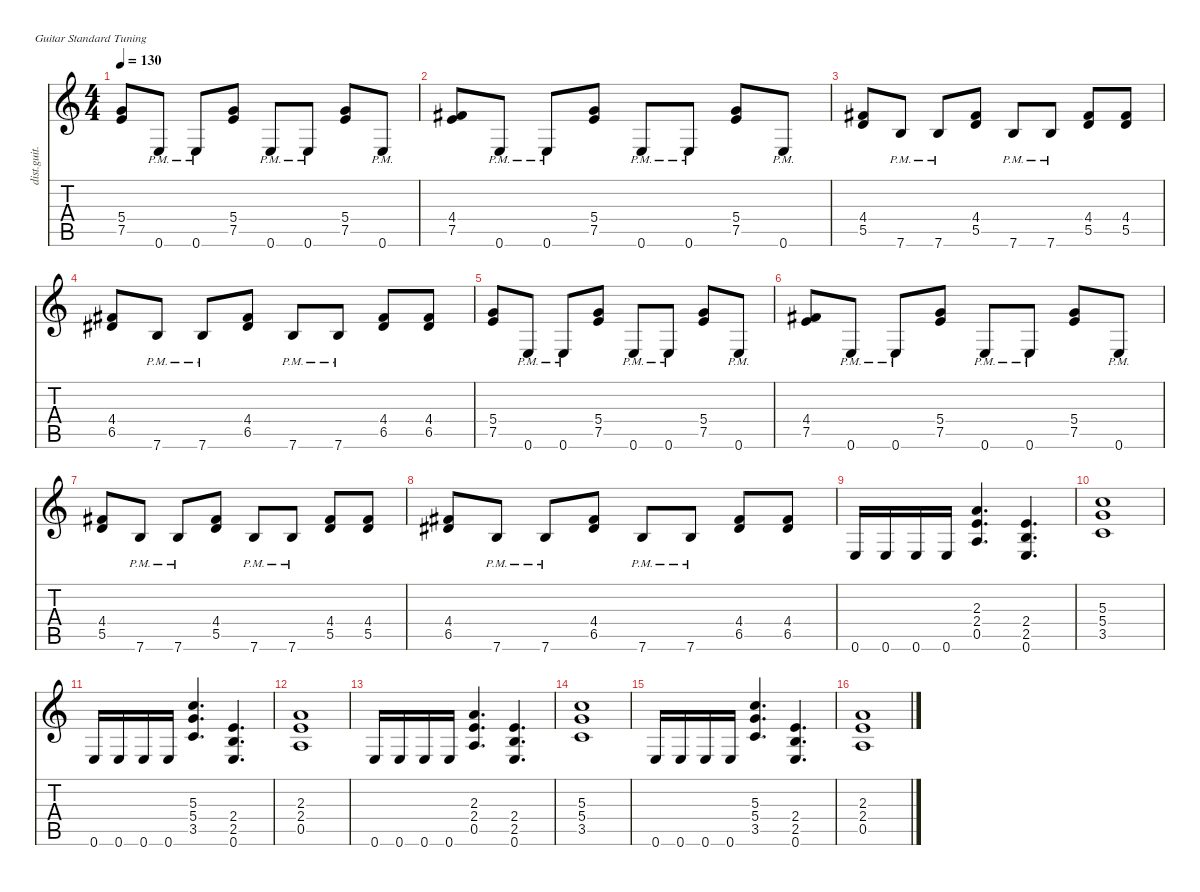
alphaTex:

\defaultSystemsLayout 4
\hideDynamics
\bracketExtendMode nobrackets
\otherSystemsTrackNameOrientation horizontal
\track ("Kirk (Rhythm Guitar)" "dist.guit.") {instrument distortionguitar}
\staff {score tabs}
\tuning (E4 B3 G3 D3 A2 E2)
\ts (4 4)
\tempo 130
\clef g2
\ks c
(5.4 7.5).8{dy f beam Up} 0.6{pm}.8{beam Up} 0.6{pm}.8{beam Up} (5.4 7.5).8{beam Up} 0.6{pm}.8{beam Up} 0.6{pm}.8{beam Up} (5.4 7.5).8{beam Up} 0.6{pm}.8{beam Up} |
(4.4{acc #} 7.5).8{beam Up} 0.6{pm}.8{beam Up} 0.6{pm}.8{beam Up} (5.4 7.5).8{beam Up} 0.6{pm}.8{beam Up} 0.6{pm}.8{beam Up} (5.4 7.5).8{beam Up} 0.6{pm}.8{beam Up} |
(4.4{acc #} 5.5).8{beam Up} 7.6{pm}.8{beam Up} 7.6{pm}.8{beam Up} (4.4{acc #} 5.5).8{beam Up} 7.6{pm}.8{beam Up} 7.6{pm}.8{beam Up} (4.4{acc #} 5.5).8{beam Up} (4.4{acc #} 5.5).8{beam Up} |
(4.4{acc #} 6.5{acc #}).8{beam Up} 7.6{pm}.8{beam Up} 7.6{pm}.8{beam Up} (4.4{acc #} 6.5{acc #}).8{beam Up} 7.6{pm}.8{beam Up} 7.6{pm}.8{beam Up} (4.4{acc #} 6.5{acc #}).8{beam Up} (4.4{acc #} 6.5{acc #}).8{beam Up} |
(5.4 7.5).8{beam Up} 0.6{pm}.8{beam Up} 0.6{pm}.8{beam Up} (5.4 7.5).8{beam Up} 0.6{pm}.8{beam Up} 0.6{pm}.8{beam Up} (5.4 7.5).8{beam Up} 0.6{pm}.8{beam Up} |
(4.4{acc #} 7.5).8{beam Up} 0.6{pm}.8{beam Up} 0.6{pm}.8{beam Up} (5.4 7.5).8{beam Up} 0.6{pm}.8{beam Up} 0.6{pm}.8{beam Up} (5.4 7.5).8{beam Up} 0.6{pm}.8{beam Up} |
(4.4{acc #} 5.5).8{beam Up} 7.6{pm}.8{beam Up} 7.6{pm}.8{beam Up} (4.4{acc #} 5.5).8{beam Up} 7.6{pm}.8{beam Up} 7.6{pm}.8{beam Up} (4.4{acc #} 5.5).8{beam Up} (4.4{acc #} 5.5).8{beam Up} |
(4.4{acc #} 6.5{acc #}).8{beam Up} 7.6{pm}.8{beam Up} 7.6{pm}.8{beam Up} (4.4{acc #} 6.5{acc #}).8{beam Up} 7.6{pm}.8{beam Up} 7.6{pm}.8{beam Up} (4.4{acc #} 6.5{acc #}).8{beam Up} (4.4{acc #} 6.5{acc #}).8{beam Up} |
0.6.16{beam Up} 0.6.16{beam Up} 0.6.16{beam Up} 0.6.16{beam Up} (2.3 2.4 0.5).4{d beam Up} (2.4 2.5 0.6).4{d beam Up} |
(5.3 5.4 3.5).1{beam Up} |
0.6.16{beam Up} 0.6.16{beam Up} 0.6.16{beam Up} 0.6.16{beam Up} (5.3 5.4 3.5).4{d beam Up} (2.4 2.5 0.6).4{d beam Up} |
(2.3 2.4 0.5).1{beam Up} |
0.6.16{beam Up} 0.6.16{beam Up} 0.6.16{beam Up} 0.6.16{beam Up} (2.3 2.4 0.5).4{d beam Up} (2.4 2.5 0.6).4{d beam Up} |
(5.3 5.4 3.5).1{beam Up} |
0.6.16{beam Up} 0.6.16{beam Up} 0.6.16{beam Up} 0.6.16{beam Up} (5.3 5.4 3.5).4{d beam Up} (2.4 2.5 0.6).4{d beam Up} |
(2.3 2.4 0.5).1{beam Up}
